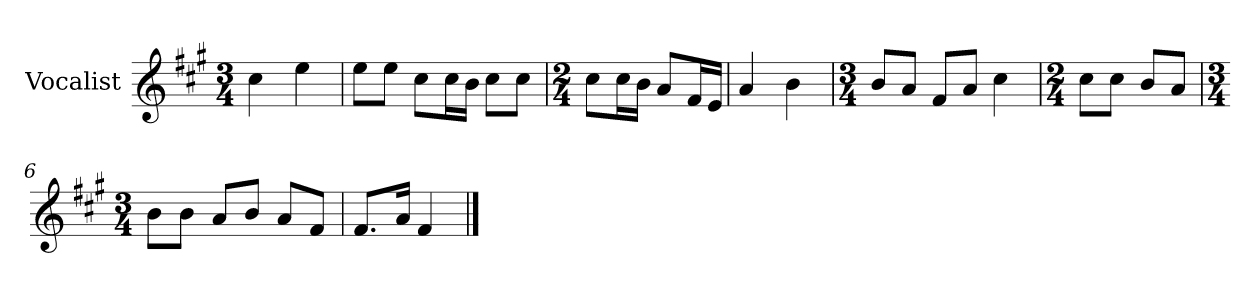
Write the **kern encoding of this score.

**kern
*part1
*staff1
*I"Vocalist
*k[f#c#g#]
*A:
*M3/4
=
4cc#
4ee
=1
8eeL
8eeJ
8cc#L
16cc#L
16bJJ
8cc#L
8cc#J
=2
*M2/4
8cc#L
16cc#L
16bJJ
8aL
16f#L
16eJJ
=3
4a
4b
=4
*M3/4
8bL
8aJ
8f#L
8aJ
4cc#
=5
*M2/4
8cc#L
8cc#J
8bL
8aJ
=6
*M3/4
8bL
8bJ
8aL
8bJ
8aL
8f#J
=7
8.f#L
16aJk
4f#
==
*-
